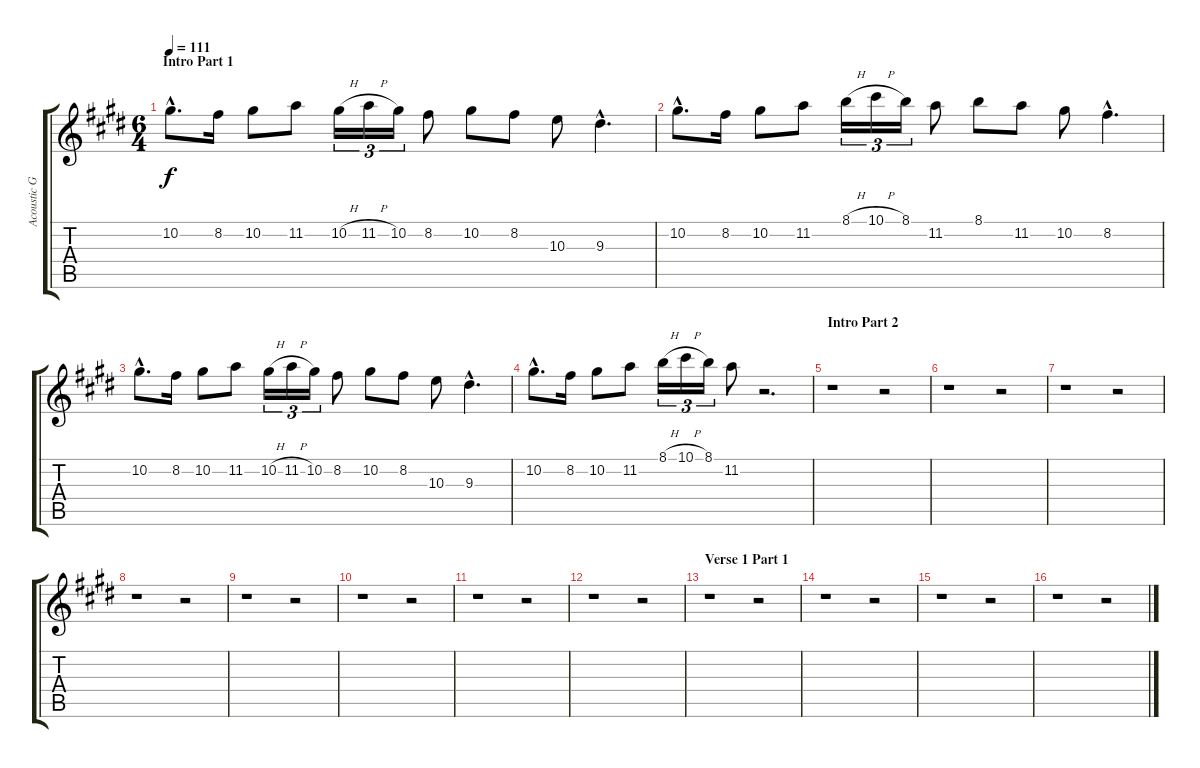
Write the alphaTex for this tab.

\track ("Acoustic Guitar 1" "Acoustic G") {instrument acousticguitarsteel}
\staff {score tabs}
\tuning (Eb4 Bb3 Gb3 Db3 Ab2 Eb2) {hide}
\ts (6 4)
\section ("" "Intro Part 1")
\tempo 111
\clef g2
\ks c#minor
10.2{hac}.8{d dy f instrument acousticguitarsteel} 8.2.16 10.2.8 11.2.8 10.2{h}.16{tu (3 2)} 11.2{h}.16{tu (3 2)} 10.2.16{tu (3 2)} 8.2.8 10.2.8 8.2.8 10.3.8 9.3{hac}.4{d} |
10.2{hac}.8{d} 8.2.16 10.2.8 11.2.8 8.1{h}.16{tu (3 2)} 10.1{h}.16{tu (3 2)} 8.1.16{tu (3 2)} 11.2.8 8.1.8 11.2.8 10.2.8 8.2{hac}.4{d} |
10.2{hac}.8{d} 8.2.16 10.2.8 11.2.8 10.2{h}.16{tu (3 2)} 11.2{h}.16{tu (3 2)} 10.2.16{tu (3 2)} 8.2.8 10.2.8 8.2.8 10.3.8 9.3{hac}.4{d} |
10.2{hac}.8{d} 8.2.16 10.2.8 11.2.8 8.1{h}.16{tu (3 2)} 10.1{h}.16{tu (3 2)} 8.1.16{tu (3 2)} 11.2.8 r.2{d} |
\section ("" "Intro Part 2")
r.1 r.2 |
r.1 r.2 |
r.1 r.2 |
r.1 r.2 |
r.1 r.2 |
r.1 r.2 |
r.1 r.2 |
r.1 r.2 |
\section ("" "Verse 1 Part 1")
r.1 r.2 |
r.1 r.2 |
r.1 r.2 |
r.1 r.2
